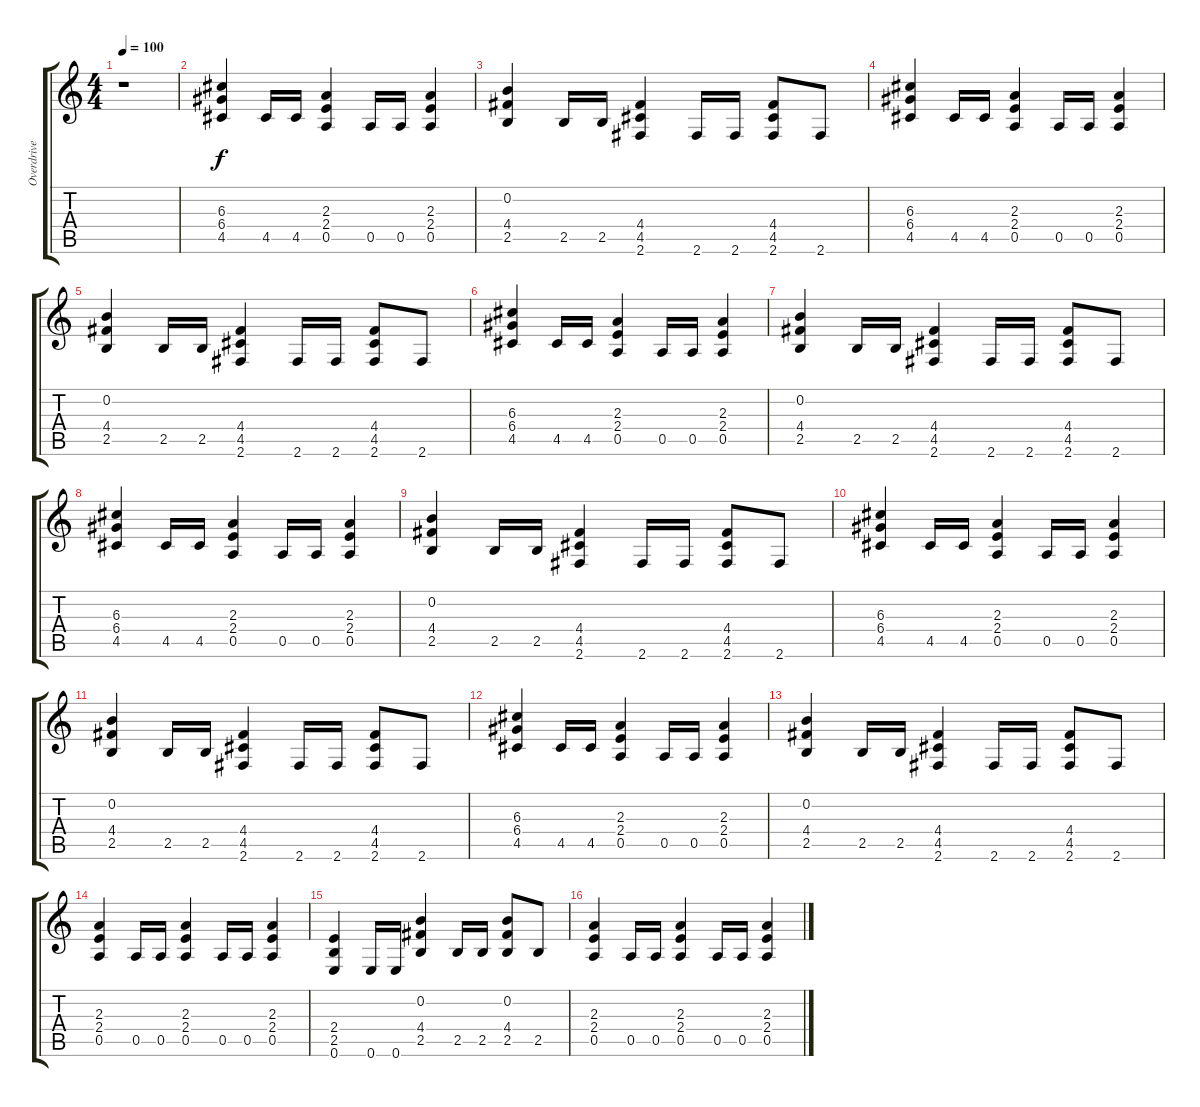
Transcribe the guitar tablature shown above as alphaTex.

\track ("Overdrive" "Overdrive") {instrument overdrivenguitar}
\staff {score tabs}
\tuning (E4 B3 G3 D3 A2 E2) {hide}
\ts (4 4)
\tempo 100
\clef g2
\ks c
r.1{dy f} |
(6.3 6.4 4.5).4 4.5.16 4.5.16 (2.3 2.4 0.5).4 0.5.16 0.5.16 (2.3 2.4 0.5).4 |
(0.2 4.4 2.5).4 2.5.16 2.5.16 (4.4 4.5 2.6).4 2.6.16 2.6.16 (4.4 4.5 2.6).8 2.6.8 |
(6.3 6.4 4.5).4 4.5.16 4.5.16 (2.3 2.4 0.5).4 0.5.16 0.5.16 (2.3 2.4 0.5).4 |
(0.2 4.4 2.5).4 2.5.16 2.5.16 (4.4 4.5 2.6).4 2.6.16 2.6.16 (4.4 4.5 2.6).8 2.6.8 |
(6.3 6.4 4.5).4 4.5.16 4.5.16 (2.3 2.4 0.5).4 0.5.16 0.5.16 (2.3 2.4 0.5).4 |
(0.2 4.4 2.5).4 2.5.16 2.5.16 (4.4 4.5 2.6).4 2.6.16 2.6.16 (4.4 4.5 2.6).8 2.6.8 |
(6.3 6.4 4.5).4 4.5.16 4.5.16 (2.3 2.4 0.5).4 0.5.16 0.5.16 (2.3 2.4 0.5).4 |
(0.2 4.4 2.5).4 2.5.16 2.5.16 (4.4 4.5 2.6).4 2.6.16 2.6.16 (4.4 4.5 2.6).8 2.6.8 |
(6.3 6.4 4.5).4 4.5.16 4.5.16 (2.3 2.4 0.5).4 0.5.16 0.5.16 (2.3 2.4 0.5).4 |
(0.2 4.4 2.5).4 2.5.16 2.5.16 (4.4 4.5 2.6).4 2.6.16 2.6.16 (4.4 4.5 2.6).8 2.6.8 |
(6.3 6.4 4.5).4 4.5.16 4.5.16 (2.3 2.4 0.5).4 0.5.16 0.5.16 (2.3 2.4 0.5).4 |
(0.2 4.4 2.5).4 2.5.16 2.5.16 (4.4 4.5 2.6).4 2.6.16 2.6.16 (4.4 4.5 2.6).8 2.6.8 |
(2.3 2.4 0.5).4 0.5.16 0.5.16 (2.3 2.4 0.5).4 0.5.16 0.5.16 (2.3 2.4 0.5).4 |
(2.4 2.5 0.6).4 0.6.16 0.6.16 (0.2 4.4 2.5).4 2.5.16 2.5.16 (0.2 4.4 2.5).8 2.5.8 |
(2.3 2.4 0.5).4 0.5.16 0.5.16 (2.3 2.4 0.5).4 0.5.16 0.5.16 (2.3 2.4 0.5).4
